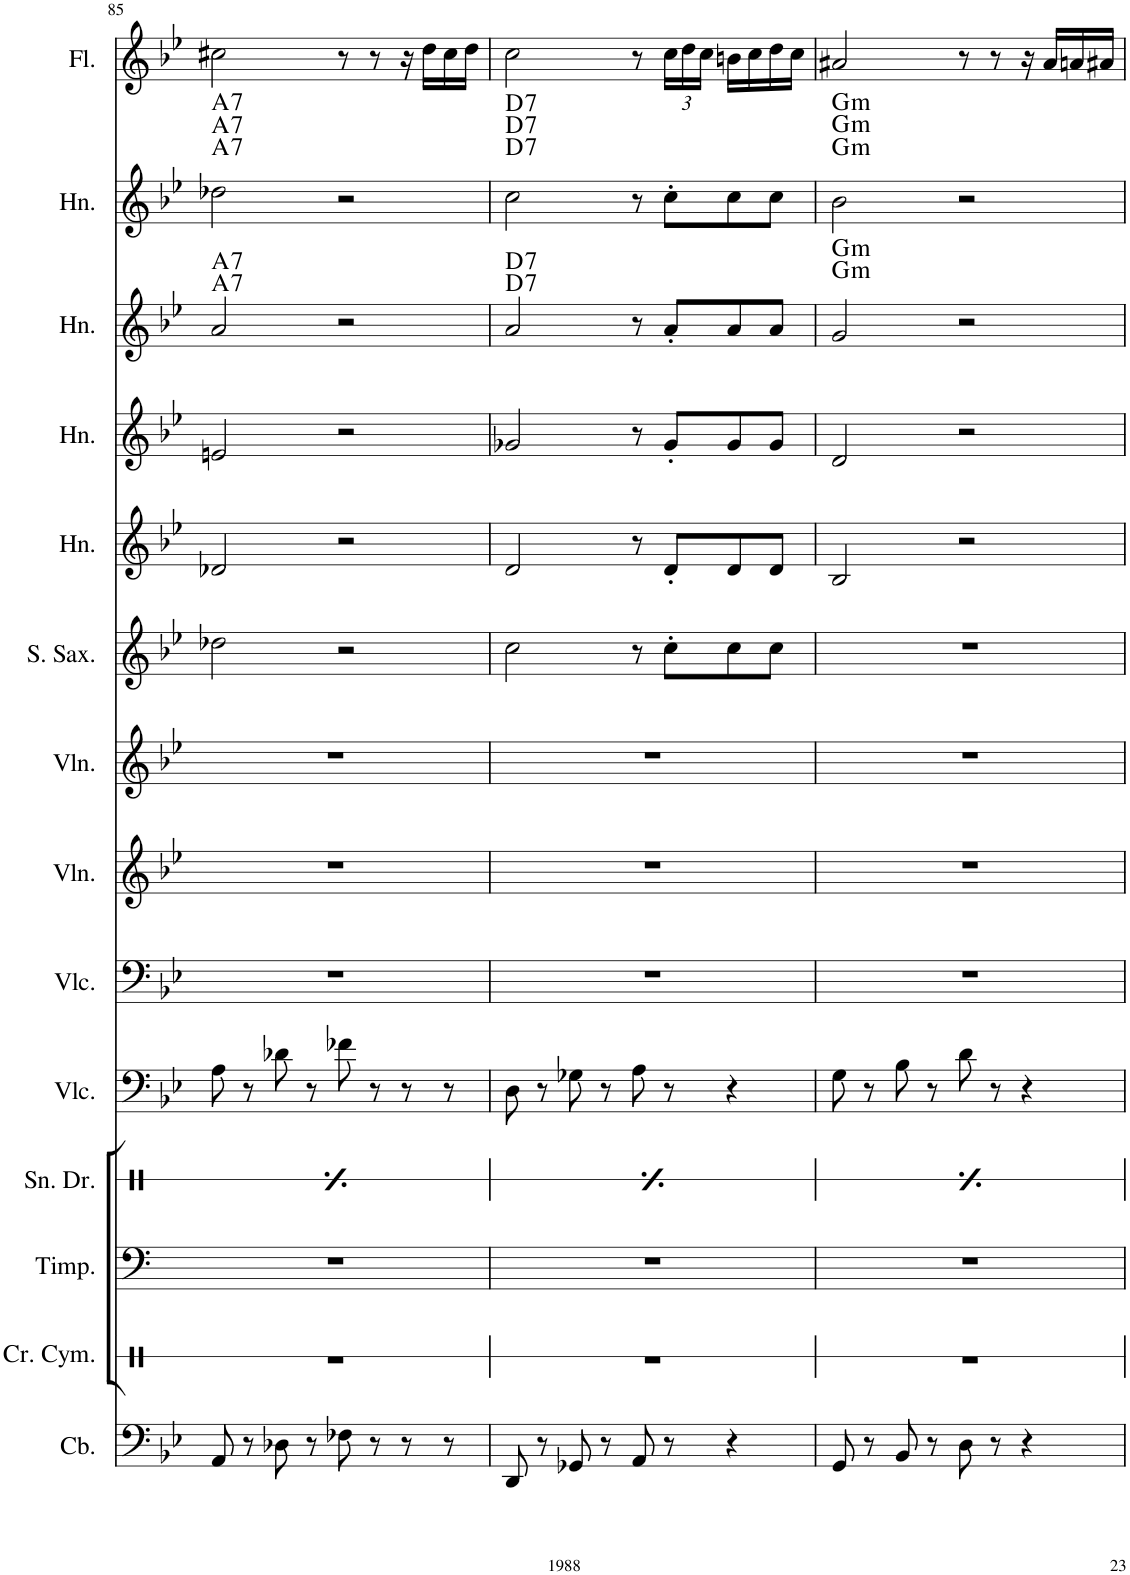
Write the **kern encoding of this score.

**kern	**kern	**kern	**kern	**kern	**kern	**kern	**kern	**kern	**kern	**kern	**kern	**kern	**harte	**kern
*part14	*part13	*part12	*part11	*part10	*part9	*part8	*part7	*part6	*part5	*part4	*part3	*part2	*part2	*part1
*staff14	*staff13	*staff12	*staff11	*staff10	*staff9	*staff8	*staff7	*staff6	*staff5	*staff4	*staff3	*staff2	*	*staff1
*I"Contrabass	*I"Crash Cymbal	*I"Timpani	*I"Snare Drum	*I"Violoncello	*I"Violoncello	*I"Violin	*I"Violin	*I"Soprano Saxophone	*I"Horn	*I"Horn	*I"Horn	*I"Horn	*	*I"Flute
*I'Cb.	*I'Cr. Cym.	*I'Timp.	*I'Sn. Dr.	*I'Vlc.	*I'Vlc.	*I'Vln.	*I'Vln.	*I'S. Sax.	*I'Hn.	*I'Hn.	*I'Hn.	*I'Hn.	*	*I'Fl.
!!LO:PB:g=z
*clefF4	*clefX	*clefF4	*clefX	*clefF4	*clefF4	*clefG2	*clefG2	*clefG2	*clefG2	*clefG2	*clefG2	*clefG2	*	*clefG2
*ITrd7c12	*	*	*	*	*	*	*	*ITrd1c2	*ITrd4c7	*ITrd4c7	*ITrd4c7	*ITrd4c7	*	*
*k[b-e-]	*k[]	*k[]	*k[]	*k[b-e-]	*k[b-e-]	*k[b-e-]	*k[b-e-]	*k[b-e-]	*k[b-e-]	*k[b-e-]	*k[b-e-]	*k[b-e-]	*	*k[b-e-]
*M4/4	*M4/4	*M4/4	*M4/4	*M4/4	*M4/4	*M4/4	*M4/4	*M4/4	*M4/4	*M4/4	*M4/4	*M4/4	*	*M4/4
=85	=85	=85	=85	=85	=85	=85	=85	=85	=85	=85	=85	=85	=85	=85
.	.	.	8qb/	.	.	.	.	.	.	.	.	.	.	.
!	!	!	!	!	!	!	!	!	!	!	!	!	!LO:H:n=1:kt=7	!
!	!	!	!	!	!	!	!	!	!	!	!	!	!LO:H:n=2:kt=7	!
!	!	!	!	!	!	!	!	!	!	!	!	!	!LO:H:n=3:kt=7	!
8AA/	1r	1r	4b\	8A\	1r	1r	1r	2dd-X\	2d-X/	2en/	2a/	2dd-X\	A:7 A:7 A:7	2cc#X\
8r	.	.	.	8r	.	.	.	.	.	.	.	.	.	.
*	*	*	*tremolo	*	*	*	*	*	*	*	*	*	*	*
8D-X\	.	.	32b/LLL	8d-X\	.	.	.	.	.	.	.	.	.	.
.	.	.	32b/	.	.	.	.	.	.	.	.	.	.	.
.	.	.	32b/	.	.	.	.	.	.	.	.	.	.	.
.	.	.	32b/	.	.	.	.	.	.	.	.	.	.	.
8r	.	.	32b/	8r	.	.	.	.	.	.	.	.	.	.
.	.	.	32b/	.	.	.	.	.	.	.	.	.	.	.
.	.	.	32b/	.	.	.	.	.	.	.	.	.	.	.
.	.	.	32b/JJJ	.	.	.	.	.	.	.	.	.	.	.
*	*	*	*Xtremolo	*	*	*	*	*	*	*	*	*	*	*
8F-X\	.	.	8b\L	8f-X\	.	.	.	2r	2r	2r	2r	2r	.	8r
8r	.	.	8b\	8r	.	.	.	.	.	.	.	.	.	8r
8r	.	.	8b\	8r	.	.	.	.	.	.	.	.	.	16r
.	.	.	.	.	.	.	.	.	.	.	.	.	.	16dd\LL
8r	.	.	8b\J	8r	.	.	.	.	.	.	.	.	.	16cc#\
.	.	.	.	.	.	.	.	.	.	.	.	.	.	16dd\JJ
=86	=86	=86	=86	=86	=86	=86	=86	=86	=86	=86	=86	=86	=86	=86
.	.	.	8qb/	.	.	.	.	.	.	.	.	.	.	.
!	!	!	!	!	!	!	!	!	!	!	!	!	!LO:H:n=1:kt=7	!
!	!	!	!	!	!	!	!	!	!	!	!	!	!LO:H:n=2:kt=7	!
!	!	!	!	!	!	!	!	!	!	!	!	!	!LO:H:n=3:kt=7	!
8DD/	1r	1r	4b\	8D\	1r	1r	1r	2cc\	2d/	2g-X/	2a/	2cc\	D:7 D:7 D:7	2cc\
8r	.	.	.	8r	.	.	.	.	.	.	.	.	.	.
*	*	*	*tremolo	*	*	*	*	*	*	*	*	*	*	*
8GG-X/	.	.	32b/LLL	8G-X\	.	.	.	.	.	.	.	.	.	.
.	.	.	32b/	.	.	.	.	.	.	.	.	.	.	.
.	.	.	32b/	.	.	.	.	.	.	.	.	.	.	.
.	.	.	32b/	.	.	.	.	.	.	.	.	.	.	.
8r	.	.	32b/	8r	.	.	.	.	.	.	.	.	.	.
.	.	.	32b/	.	.	.	.	.	.	.	.	.	.	.
.	.	.	32b/	.	.	.	.	.	.	.	.	.	.	.
.	.	.	32b/JJJ	.	.	.	.	.	.	.	.	.	.	.
*	*	*	*Xtremolo	*	*	*	*	*	*	*	*	*	*	*
8AA/	.	.	8b\L	8A\	.	.	.	8r	8r	8r	8r	8r	.	8r
*	*	*	*	*	*	*	*	*	*	*	*	*	*	*Xbrackettup
8r	.	.	8b\	8r	.	.	.	8cc'\L	8d'/L	8g-'/L	8a'/L	8cc'\L	.	24cc\LL
.	.	.	.	.	.	.	.	.	.	.	.	.	.	24dd\
.	.	.	.	.	.	.	.	.	.	.	.	.	.	24cc\JJ
4r	.	.	8b\	4r	.	.	.	8cc\	8d/	8g-/	8a/	8cc\	.	16bn\LL
.	.	.	.	.	.	.	.	.	.	.	.	.	.	16cc\
.	.	.	8b\J	.	.	.	.	8cc\J	8d/J	8g-/J	8a/J	8cc\J	.	16dd\
.	.	.	.	.	.	.	.	.	.	.	.	.	.	16cc\JJ
=87	=87	=87	=87	=87	=87	=87	=87	=87	=87	=87	=87	=87	=87	=87
.	.	.	8qb/	.	.	.	.	.	.	.	.	.	.	.
!	!	!	!	!	!	!	!	!	!	!	!	!	!LO:H:n=1:kt=m	!
!	!	!	!	!	!	!	!	!	!	!	!	!	!LO:H:n=2:kt=m	!
!	!	!	!	!	!	!	!	!	!	!	!	!	!LO:H:n=3:kt=m	!
8GG/	1r	1r	4b\	8G\	1r	1r	1r	1r	2B-/	2d/	2g/	2b-\	G:min G:min G:min	2a#X/
8r	.	.	.	8r	.	.	.	.	.	.	.	.	.	.
*	*	*	*tremolo	*	*	*	*	*	*	*	*	*	*	*
8BB-/	.	.	32b/LLL	8B-\	.	.	.	.	.	.	.	.	.	.
.	.	.	32b/	.	.	.	.	.	.	.	.	.	.	.
.	.	.	32b/	.	.	.	.	.	.	.	.	.	.	.
.	.	.	32b/	.	.	.	.	.	.	.	.	.	.	.
8r	.	.	32b/	8r	.	.	.	.	.	.	.	.	.	.
.	.	.	32b/	.	.	.	.	.	.	.	.	.	.	.
.	.	.	32b/	.	.	.	.	.	.	.	.	.	.	.
.	.	.	32b/JJJ	.	.	.	.	.	.	.	.	.	.	.
*	*	*	*Xtremolo	*	*	*	*	*	*	*	*	*	*	*
8D\	.	.	8b\L	8d\	.	.	.	.	2r	2r	2r	2r	.	8r
8r	.	.	8b\	8r	.	.	.	.	.	.	.	.	.	8r
4r	.	.	8b\	4r	.	.	.	.	.	.	.	.	.	16r
.	.	.	.	.	.	.	.	.	.	.	.	.	.	16a#/LL
.	.	.	8b\J	.	.	.	.	.	.	.	.	.	.	16an/
.	.	.	.	.	.	.	.	.	.	.	.	.	.	16a#X/JJ
=	=	=	=	=	=	=	=	=	=	=	=	=	=	=
*-	*-	*-	*-	*-	*-	*-	*-	*-	*-	*-	*-	*-	*-	*-
